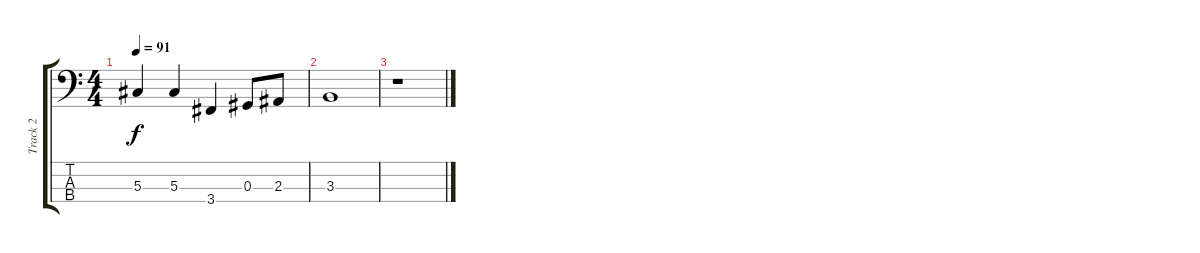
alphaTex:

\track ("Track 2" "Track 2") {instrument electricbasspick}
\staff {score tabs}
\tuning (Gb2 Db2 Ab1 Eb1) {hide}
\ts (4 4)
\tempo 91
\clef f4
\ks c
5.3.4{dy f} 5.3.4 3.4.4 0.3.8 2.3.8 |
3.3.1 |
r.1
